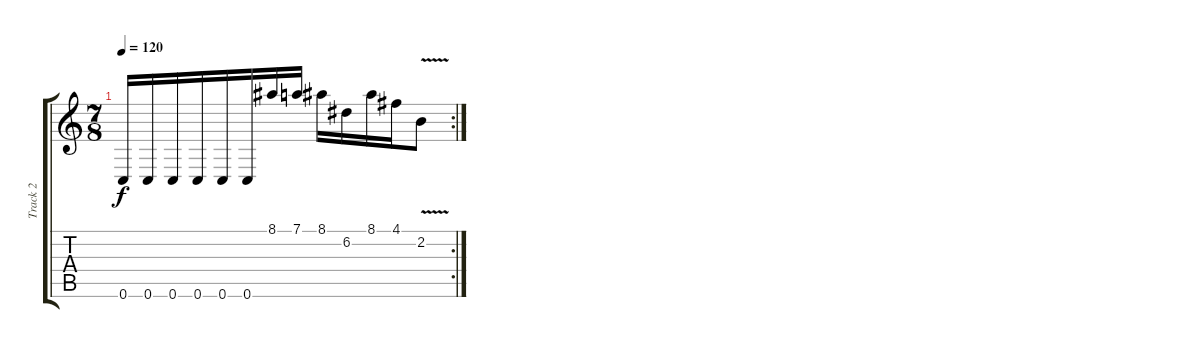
\track ("Track 2" "Track 2") {instrument distortionguitar}
\staff {score tabs}
\tuning (D4 A3 F3 C3 G2 C2) {hide}
\rc 2
\ts (7 8)
\tempo 120
\clef g2
\ks c
0.6.16{dy f} 0.6.16 0.6.16 0.6.16 0.6.16 0.6.16 8.1.16 7.1.16 8.1.16 6.2.16 8.1.16 4.1.16 2.2{v}.8
